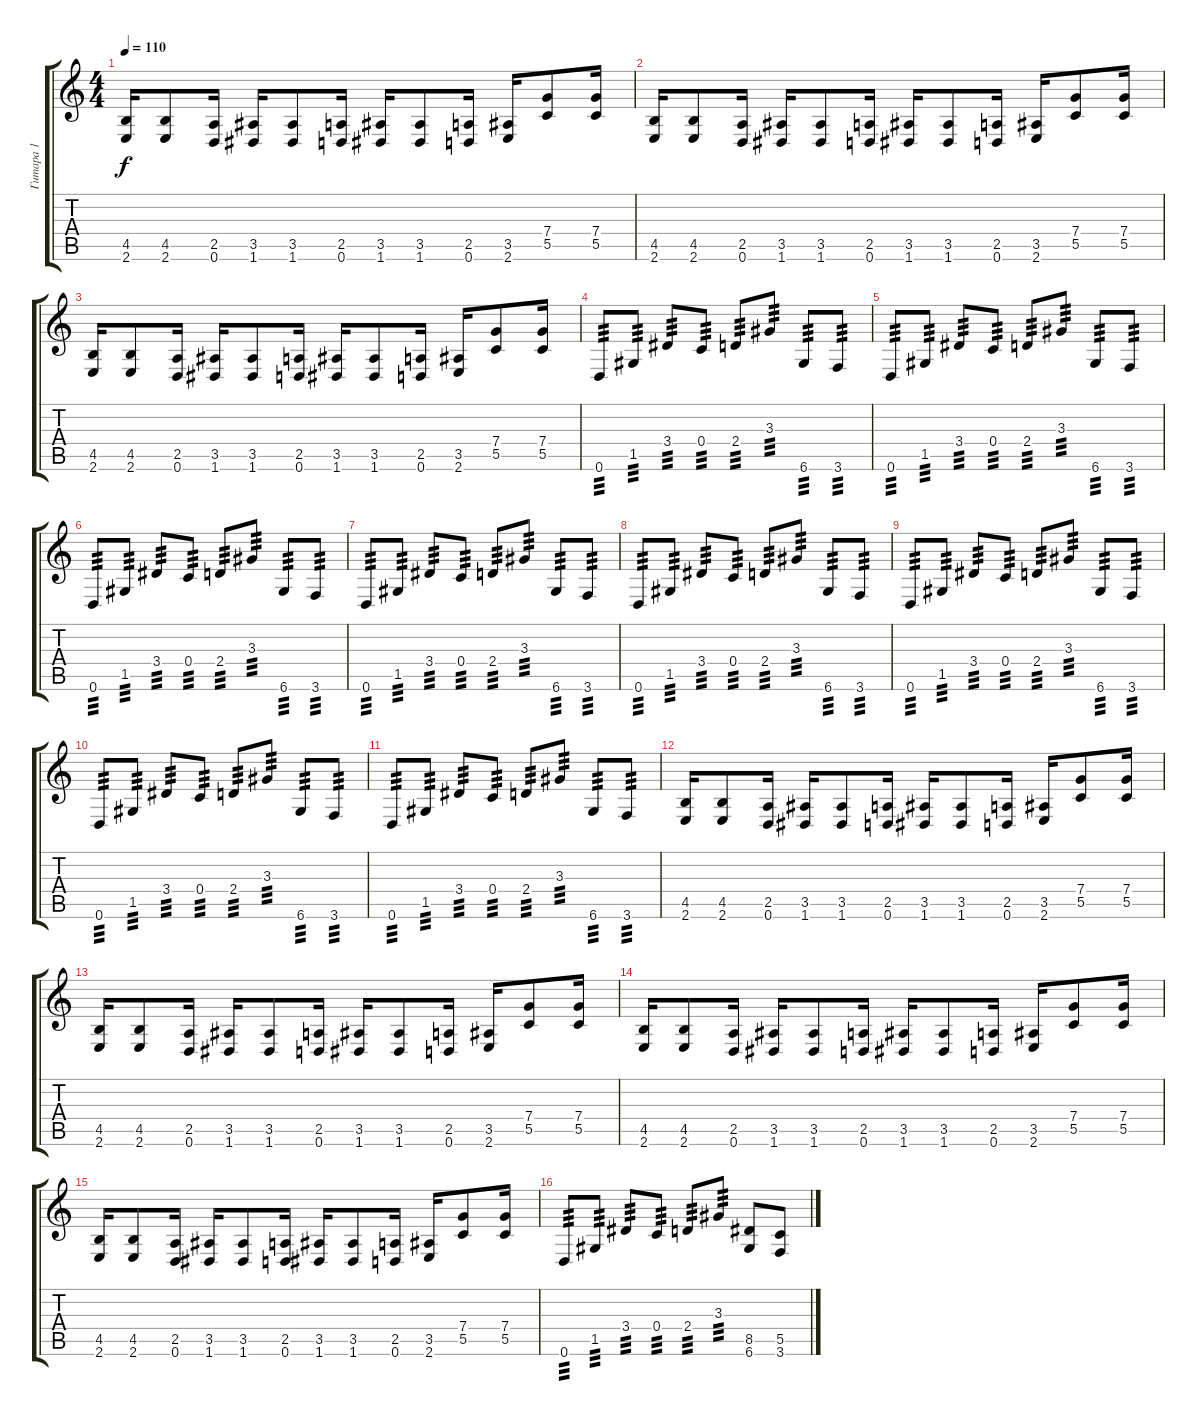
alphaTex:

\track ("Гитара 1" "Гитара 1") {instrument distortionguitar}
\staff {score tabs}
\tuning (D4 A3 F3 C3 G2 D2) {hide}
\ts (4 4)
\tempo 110
\clef g2
\ks c
(4.5 2.6).16{dy f} (4.5 2.6).8 (2.5 0.6).16 (3.5 1.6).16 (3.5 1.6).8 (2.5 0.6).16 (3.5 1.6).16 (3.5 1.6).8 (2.5 0.6).16 (3.5 2.6).16 (7.4 5.5).8 (7.4 5.5).16 |
(4.5 2.6).16 (4.5 2.6).8 (2.5 0.6).16 (3.5 1.6).16 (3.5 1.6).8 (2.5 0.6).16 (3.5 1.6).16 (3.5 1.6).8 (2.5 0.6).16 (3.5 2.6).16 (7.4 5.5).8 (7.4 5.5).16 |
(4.5 2.6).16 (4.5 2.6).8 (2.5 0.6).16 (3.5 1.6).16 (3.5 1.6).8 (2.5 0.6).16 (3.5 1.6).16 (3.5 1.6).8 (2.5 0.6).16 (3.5 2.6).16 (7.4 5.5).8 (7.4 5.5).16 |
0.6.8{tp 3} 1.5.8{tp 3} 3.4.8{tp 3} 0.4.8{tp 3} 2.4.8{tp 3} 3.3.8{tp 3} 6.6.8{tp 3} 3.6.8{tp 3} |
0.6.8{tp 3} 1.5.8{tp 3} 3.4.8{tp 3} 0.4.8{tp 3} 2.4.8{tp 3} 3.3.8{tp 3} 6.6.8{tp 3} 3.6.8{tp 3} |
0.6.8{tp 3} 1.5.8{tp 3} 3.4.8{tp 3} 0.4.8{tp 3} 2.4.8{tp 3} 3.3.8{tp 3} 6.6.8{tp 3} 3.6.8{tp 3} |
0.6.8{tp 3} 1.5.8{tp 3} 3.4.8{tp 3} 0.4.8{tp 3} 2.4.8{tp 3} 3.3.8{tp 3} 6.6.8{tp 3} 3.6.8{tp 3} |
0.6.8{tp 3} 1.5.8{tp 3} 3.4.8{tp 3} 0.4.8{tp 3} 2.4.8{tp 3} 3.3.8{tp 3} 6.6.8{tp 3} 3.6.8{tp 3} |
0.6.8{tp 3} 1.5.8{tp 3} 3.4.8{tp 3} 0.4.8{tp 3} 2.4.8{tp 3} 3.3.8{tp 3} 6.6.8{tp 3} 3.6.8{tp 3} |
0.6.8{tp 3} 1.5.8{tp 3} 3.4.8{tp 3} 0.4.8{tp 3} 2.4.8{tp 3} 3.3.8{tp 3} 6.6.8{tp 3} 3.6.8{tp 3} |
0.6.8{tp 3} 1.5.8{tp 3} 3.4.8{tp 3} 0.4.8{tp 3} 2.4.8{tp 3} 3.3.8{tp 3} 6.6.8{tp 3} 3.6.8{tp 3} |
(4.5 2.6).16 (4.5 2.6).8 (2.5 0.6).16 (3.5 1.6).16 (3.5 1.6).8 (2.5 0.6).16 (3.5 1.6).16 (3.5 1.6).8 (2.5 0.6).16 (3.5 2.6).16 (7.4 5.5).8 (7.4 5.5).16 |
(4.5 2.6).16 (4.5 2.6).8 (2.5 0.6).16 (3.5 1.6).16 (3.5 1.6).8 (2.5 0.6).16 (3.5 1.6).16 (3.5 1.6).8 (2.5 0.6).16 (3.5 2.6).16 (7.4 5.5).8 (7.4 5.5).16 |
(4.5 2.6).16 (4.5 2.6).8 (2.5 0.6).16 (3.5 1.6).16 (3.5 1.6).8 (2.5 0.6).16 (3.5 1.6).16 (3.5 1.6).8 (2.5 0.6).16 (3.5 2.6).16 (7.4 5.5).8 (7.4 5.5).16 |
(4.5 2.6).16 (4.5 2.6).8 (2.5 0.6).16 (3.5 1.6).16 (3.5 1.6).8 (2.5 0.6).16 (3.5 1.6).16 (3.5 1.6).8 (2.5 0.6).16 (3.5 2.6).16 (7.4 5.5).8 (7.4 5.5).16 |
0.6.8{tp 3} 1.5.8{tp 3} 3.4.8{tp 3} 0.4.8{tp 3} 2.4.8{tp 3} 3.3.8{tp 3} (8.5 6.6).8 (5.5 3.6).8
